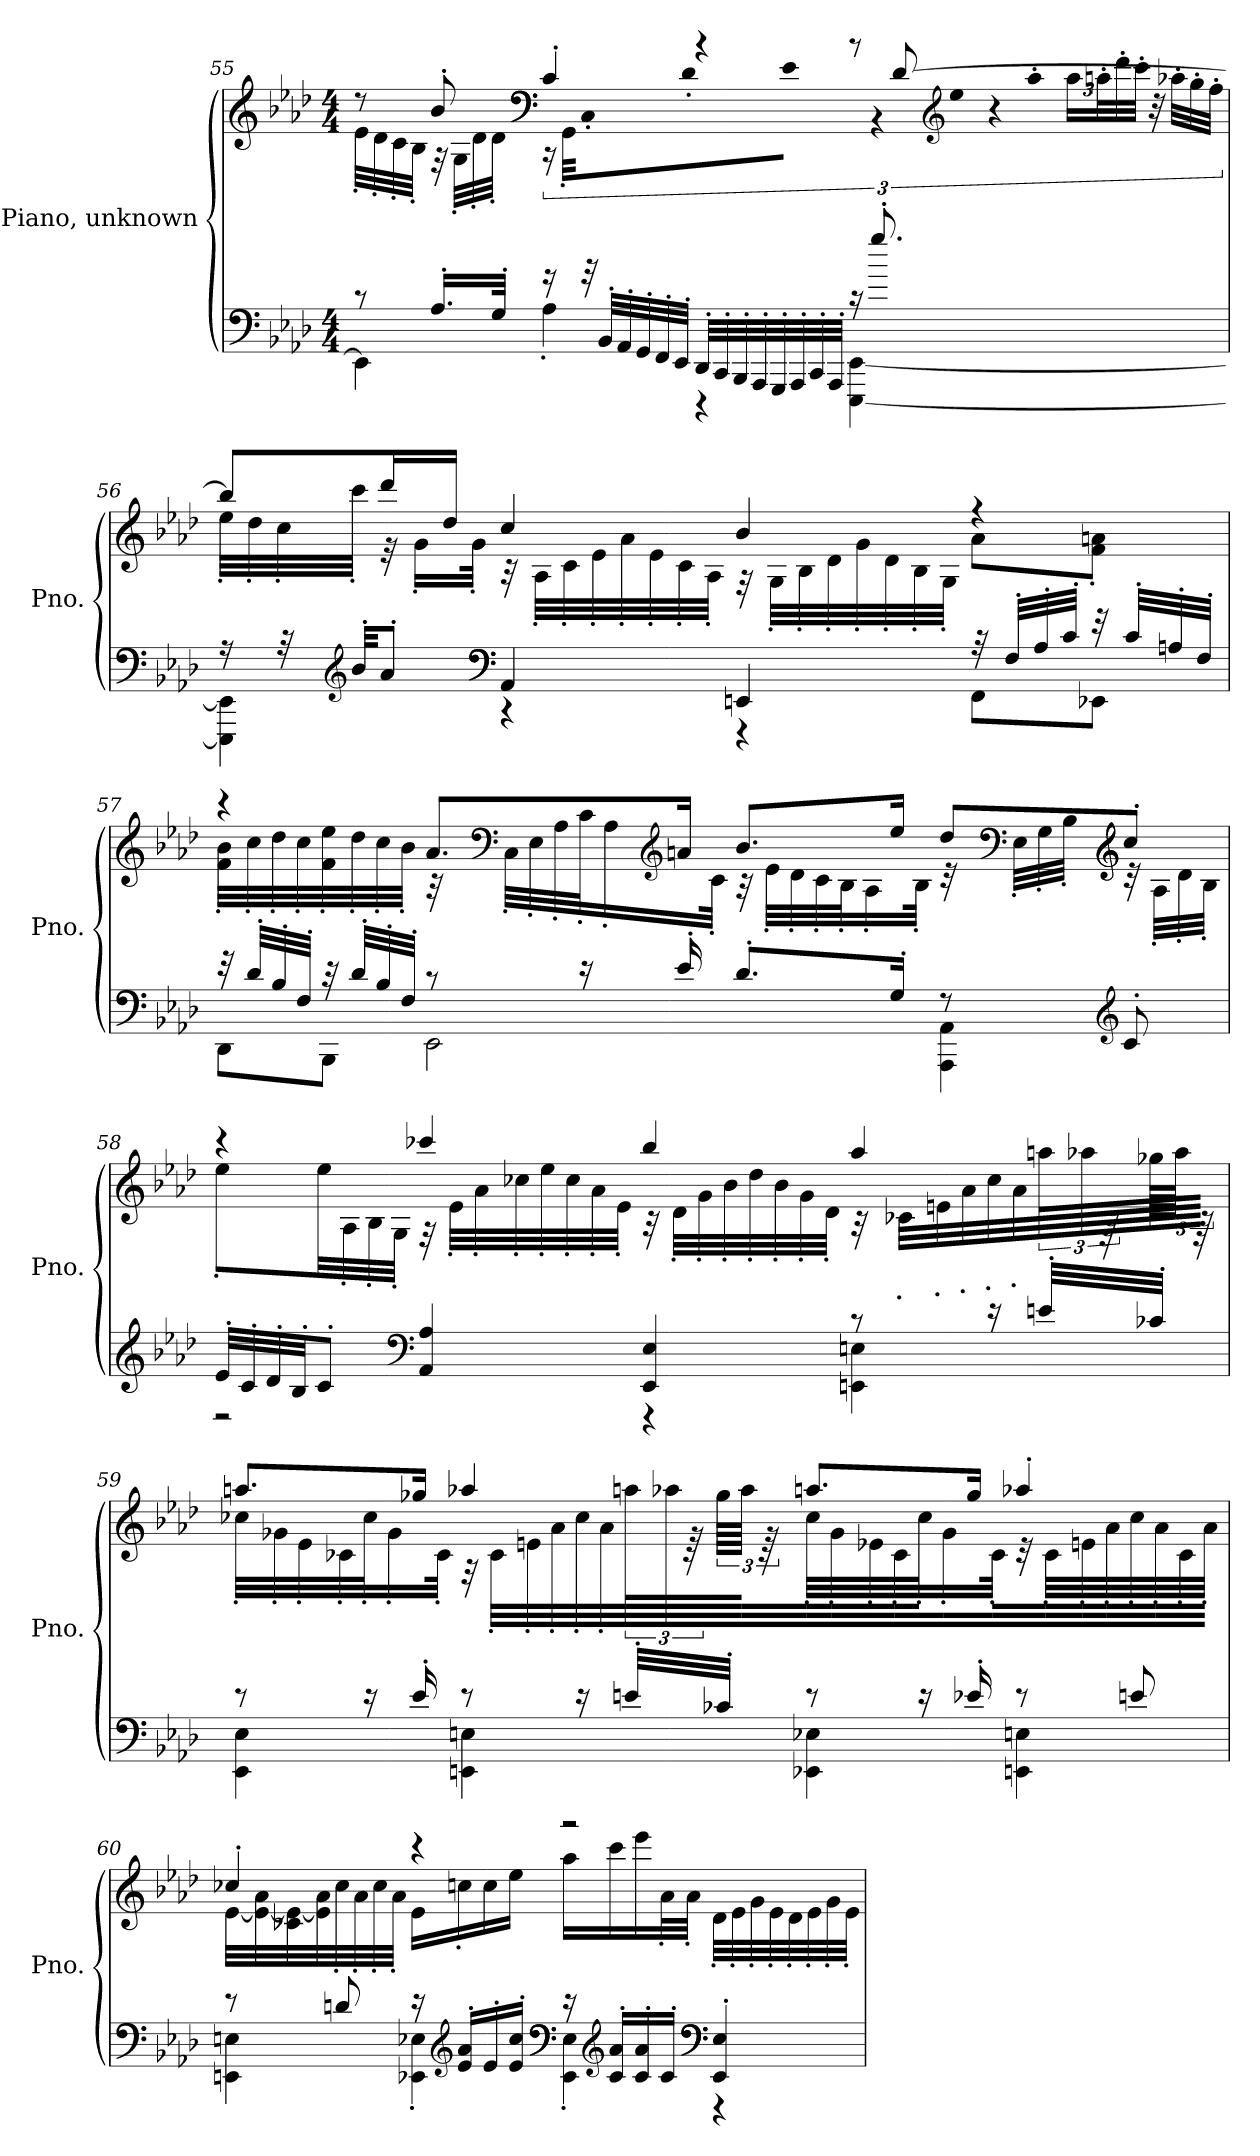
**kern	**kern
*part1	*part1
*staff2	*staff1
*I"Piano, unknown	*
*I'Pno.	*
!!LO:PB:g=z
*clefF4	*clefG2
*k[b-e-a-d-]	*k[b-e-a-d-]
*M4/4	*M4/4
=55	=55
*^	*^
8r	4EE-\]	8r	32e-'\LLL
.	.	.	32d-'\
.	.	.	32c'\
.	.	.	32B-'\JJJ
16.A-'/LL	.	8b-'/	32r
.	.	.	32G'\LLL
.	.	.	32d-'\
32G'/JJk	.	.	32d-'\JJJ
*	*	*clefF4	*
16r	4A-'\	4c'/	24r
.	.	.	48GG'\LLL
32r	.	.	32C'\
32BB-'/LLL	.	.	32d-'\JJ
32AA-'/	.	.	8e-\J
32GG'/	.	.	.
32FF'/	.	.	.
32EE-'/JJJ	.	.	.
32DD-'/LLL	4r	4r	8r
32CC'/	.	.	.
32BBB-'/	.	.	.
32AAA-'/	.	.	.
*	*	*clefG2	*
32GGG'/	.	.	16ee-\
32AAA-'/	.	.	.
32CC'/	.	.	32r
32AAA-'/JJJ	.	.	32aa-'\
*	*	*	*Xbrackettup
16r	[4EEE-\ [4EE-\	8r	24aa-\LL
.	.	.	48aan'\L
8.gg'/	.	.	32ddd-'\
.	.	.	32ccc'\JJJ
.	.	[8bb-/	32r
.	.	.	32aa-X'\LLL
.	.	.	32gg'\
.	.	.	32ff'\JJJ
!!LO:LB:g=z	!!
=56	=56	=56	=56
16r	4EEE-\] 4EE-\]	8bb-/L]	32ee-'\LLL
.	.	.	32dd-'\
32r	.	.	32cc'\
*clefG2	*	*	*
32b-'/KKL	.	.	32ccc'\JJJ
8a-'/J	.	16ddd-/L	32r
.	.	.	16g'\LL
.	.	16dd-/JJ	.
.	.	.	32g'\JJk
*clefF4	*	*	*
4AA-/	4r	4cc/	32r
.	.	.	32A-'\LLL
.	.	.	32c'\
.	.	.	32e-'\
.	.	.	32a-'\
.	.	.	32e-'\
.	.	.	32c'\
.	.	.	32A-'\JJJ
4EEn/	4r	4b-/	32r
.	.	.	32G'\LLL
.	.	.	32B-'\
.	.	.	32d-'\
.	.	.	32g'\
.	.	.	32d-'\
.	.	.	32B-'\
.	.	.	32G'\JJJ
32r	8FF\L	4r	8a-\L
32F'/LLL	.	.	.
32A-'/	.	.	.
32c'/JJJ	.	.	.
32r	8EE-X\J	.	8f\' 8an\'J
32c'/LLL	.	.	.
32An'/	.	.	.
32F'/JJJ	.	.	.
!!LO:LB:g=z	!!
=57	=57	=57	=57
32r	8DD-\L	4r	32f\' 32b-\'LLL
32d-'/LLL	.	.	32cc'\
32B-'/	.	.	32dd-'\
32F'/JJJ	.	.	32cc'\
32r	8BBB-\J	.	32f\' 32ee-\'
32d-'/LLL	.	.	32dd-'\
32B-'/	.	.	32cc'\
32F'/JJJ	.	.	32b-'\JJJ
8r	2EE-\	8.a-/L	32r
*	*	*clefF4	*
.	.	.	32C'\LLL
.	.	.	32E-'\
.	.	.	32A-'\
16r	.	.	32c'\J
.	.	.	16A-'\
*	*	*clefG2	*
16e-'/	.	16an/Jk	.
.	.	.	32c'\JJk
8.d-'/L	.	8.b-/L	32r
.	.	.	32e-'\LLL
.	.	.	32d-'\
.	.	.	32c'\
.	.	.	32B-'\J
.	.	.	16A-'\
16G'/Jk	.	16ee-/Jk	.
.	.	.	32B-'\JJk
8r	4AAA-\ 4AA-\	8dd-/L	32r
*	*	*clefF4	*
.	.	.	32E-'\LLL
.	.	.	32G'\
.	.	.	32B-'\JJJ
*clefG2	*	*clefG2	*
8c'/	.	8cc'/J	32r
.	.	.	32A-'\LLL
.	.	.	32d-'\
.	.	.	32B-'\JJJ
!!LO:LB:g=z	!!
=58	=58	=58	=58
32e-'/LLL	2r	4r	8ee-'\L
32c'/	.	.	.
32d-'/	.	.	.
32B-'/JJ	.	.	.
8c'/J	.	.	32ee-\LL
.	.	.	32A-'\
.	.	.	32B-'\
.	.	.	32G'\JJJ
*clefF4	*	*	*
4AA-/ 4A-/	.	4ccc-X/	32r
.	.	.	32e-'\LLL
.	.	.	32a-'\
.	.	.	32cc-X'\
.	.	.	32ee-'\
.	.	.	32cc-'\
.	.	.	32a-'\
.	.	.	32e-'\JJJ
4EE-/ 4E-/	4r	4bb-/	32r
.	.	.	32d-'\LLL
.	.	.	32g'\
.	.	.	32b-'\
.	.	.	32dd-'\
.	.	.	32b-'\
.	.	.	32g'\
.	.	.	32d-'\JJJ
8r	4EEn\ 4En\	4aa-/	32r
.	.	.	32c-X'\LLL
.	.	.	32en'\
.	.	.	32a-'\
16r	.	.	32cc-'\
.	.	.	32a-'\
*	*	*	*brackettup
32en'/LLL	.	.	96aan\L
.	.	.	96aa-X\JJJJ
.	.	.	96r
32c-X'/JJJ	.	.	96gg-X\LLLL
.	.	.	96aa-\JJJJ
.	.	.	96r
!!LO:LB:g=z	!!
=59	=59	=59	=59
8r	4EE-\ 4E-\	8.aan/L	32cc-X'\LLL
.	.	.	32g-X'\
.	.	.	32e-'\
.	.	.	32c-X'\
16r	.	.	32cc-'\J
.	.	.	16g-'\
16e-'/	.	16gg-X/Jk	.
.	.	.	32c-'\JJk
8r	4EEn\ 4En\	4aa-X/	32r
.	.	.	32c-'\LLL
.	.	.	32en'\
.	.	.	32a-'\
16r	.	.	32cc-'\
.	.	.	32a-'\
32en'/LLL	.	.	96aan\L
.	.	.	96aa-X\JJJJ
.	.	.	96r
32c-X'/JJJ	.	.	96gg-\LLLL
.	.	.	96aa-\JJJJ
.	.	.	96r
8r	4EE-X\ 4E-X\	8.aan/L	32cc-'\LLL
.	.	.	32g-'\
.	.	.	32e-X'\
.	.	.	32c-'\
16r	.	.	32cc-'\J
.	.	.	16g-'\
16e-X'/	.	16gg-/Jk	.
.	.	.	32c-'\JJk
8r	4EEn\ 4En\	4aa-X'/	32r
.	.	.	32c-'\LLL
.	.	.	32en'\
.	.	.	32a-'\
8en/	.	.	32cc-'\
.	.	.	32a-'\
.	.	.	32c-'\
.	.	.	32a-'\JJJ
!!LO:LB:g=z	!!
=60	=60	=60	=60
8r	4EEn\ 4En\	4cc-X'/	[32e-\LLL
.	.	.	32e-\_ 32a-\
.	.	.	32c-X\ 32e-\_
.	.	.	32e-\] 32a-\
8dn/	.	.	32cc-'\
.	.	.	32a-'\
.	.	.	32cc-'\
.	.	.	32a-'\JJJ
16r	4EE-X\' 4E-X\'	4r	16e-\LL
*clefG2	*	*	*
16e-/' 16a-/'LL	.	.	16ccn'\
16e-'/	.	.	16cc\
16e-/' 16cc/'JJ	.	.	16ee-\JJ
*clefF4	*	*	*
16r	4EE-\' 4E-\'	2r	16aa-\LL
*clefG2	*	*	*
16c/' 16a-/'LL	.	.	16ccc\
16c/' 16a-/'	.	.	16eee-\
16c'/JJ	.	.	32a-'\L
.	.	.	32a-'\JJJ
*clefF4	*	*	*
4EE-/' 4E-/'	4r	.	32d-'\LLL
.	.	.	32e-'\
.	.	.	32g'\
.	.	.	32e-'\
.	.	.	32d-'\
.	.	.	32e-'\
.	.	.	32g'\
.	.	.	32e-'\JJJ
*v	*v	*	*
*	*v	*v
=	=
*-	*-
